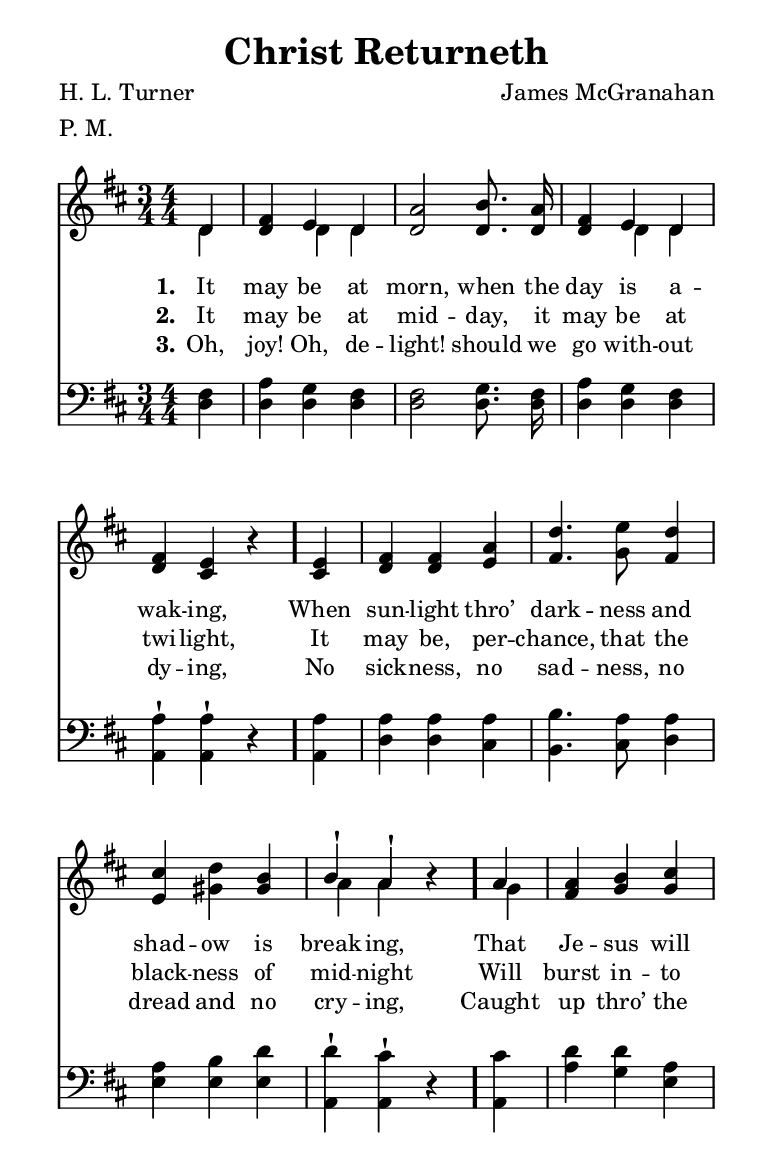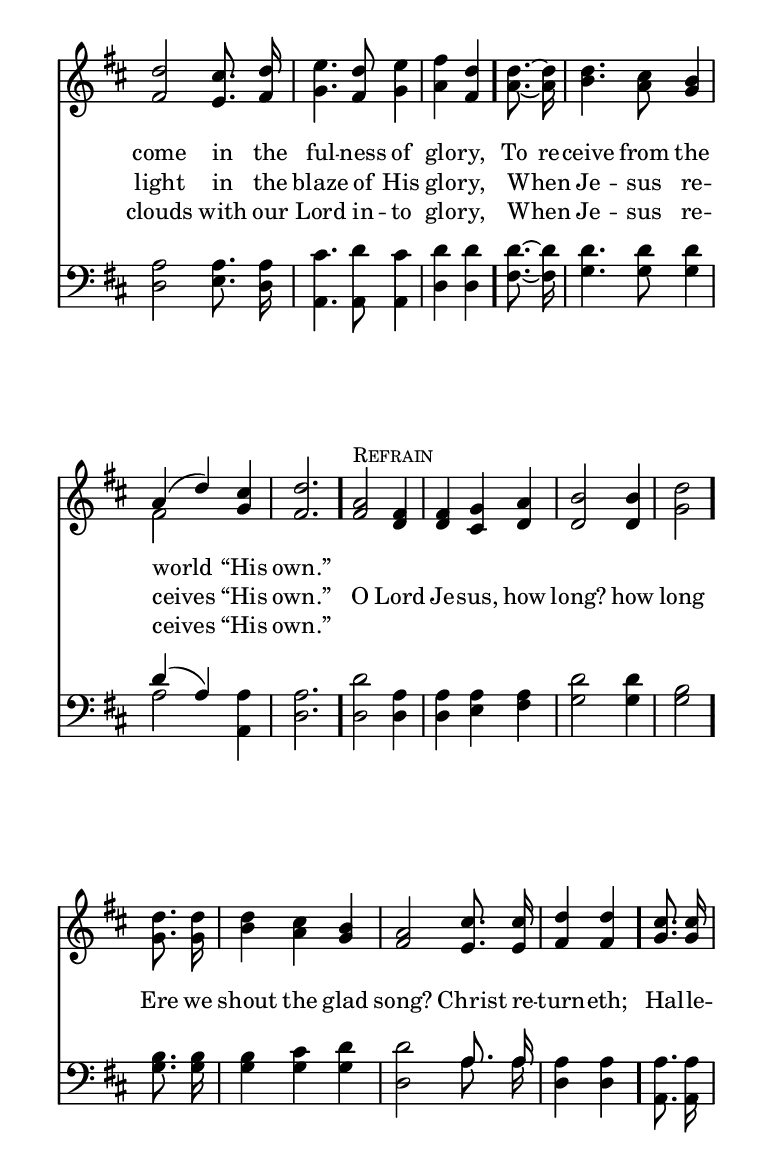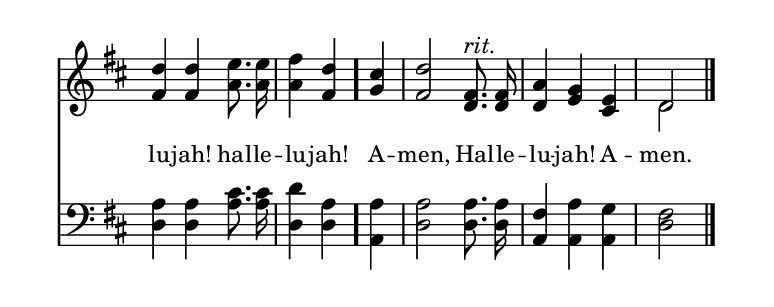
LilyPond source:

\include "common/global.ily"
\paper {
  \include "common/paper.ily"
  system-count = #(cond (is-eogsized 5) (#t #f))
}

% dual-time is from http://lilypond.1069038.n5.nabble.com/multiple-timesignatures-tp25914p25915.html
#(define ((dual-time one two denom) grob)
  (grob-interpret-markup grob
    (markup #:override '(baseline-skip . 0) #:number
      (#:line ( (#:column (one denom)) (#:column (two denom)) ) )
    )
  )
)

dualTime = #(define-music-function (parser location num1 num2 denom) (string? string? string?) #{
    \once\override Staff.TimeSignature.stencil = #(dual-time num1 num2 denom)
    \once\revert TimeSignature #'break-visibility
#})

\header{
  hymnnumber = "212"
  title = "Christ Returneth"
  tunename = ""
  meter = "P. M."
  poet = "H. L. Turner"
  composer = "James McGranahan"
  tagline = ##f
}

global = {
  \include "common/overrides.ily"
  \override Staff.TimeSignature.style = #'numbered
  \time 3/4 % original specifies 4/4 here too -- we specify it inline
  \override Score.MetronomeMark.transparent = ##t % hide all fermata changes too
  \tempo 4=120
  \key d \major
  \partial 4
  \autoBeamOff
}

patternA = { c4 | c c c | c'2 c8. c16 | c4 c c | \time 4/4 c c c4 }
patternB = { c4 | \time 3/4 c c c | c4. c8 c4 | c4 c c | \time 4/4 c c c4 }
patternC = { c4 | \time 3/4 c c c | c2 c8. c16 | c4. c8 c4 | c4 c }
patternD = { c8. ~ c16 | c4. c8 c4 | c4( c) c | c2. | }
patternE = { c2  c4 | c c c | c2 c4 | c2 }
patternF = { c8. c16 | c4 c c | c2 c8. c16 | c4 c }
patternG = { c8. c16 | c4 c c8. c16 | c4 c }
patternH = { c4 | c2 c,8. c16 | c4 c c | c2 }
patternI = { c8. ~ c16 | c4. c8 c4 | c2 c4 | c2. | }

notesSoprano = {
\global
\relative c' {

  d4 | fis e d | a'2 b8. a16 | fis4 e d | \time 4/4 fis e r4
  e4 | \time 3/4 fis fis a | d4. e8 d4 | cis4 d b | \time 4/4 b-! a-! r4
  a4 | \time 3/4 a b cis | d2 cis8. d16 | e4. d8 e4 | fis4 d
  d8. ~ d16 | d4. cis8 b4 | a4( d) cis | d2. |

  \eogbreak
  << s^\markup { \small \caps "Refrain" }
  { a2  fis4 | fis g a | b2 b4 | d2 } >>
  d8. d16 | d4 cis b | a2 cis8. cis16 | d4 d
  cis8. cis16 | d4 d e8. e16 | fis4 d
  cis4 | d2 fis,8.^\markup{\italic rit.} fis16 | a4 g e | d2

  \bar "|."

}
}

notesAlto = {
\global
\relative e' {

  \changePitch \patternA { d | d d d | d d d | d d d | d cis r }
  \changePitch \patternB { cis | d d e | fis g fis | e gis gis | a a r }
  \changePitch \patternC { g | fis g g | fis e fis | g fis g | a fis }
  \changePitch \patternI { a a | b a g | fis g | fis }

  \changePitch \patternE { fis d | d cis d | d d | g }
  \changePitch \patternF { g g | b a g | fis e e | fis fis }
  \changePitch \patternG { g g | fis fis a a | a fis }
  \changePitch \patternH { g | fis d d | d e cis | d }

}
}

notesTenor = {
\global
\relative a {

  \changePitch \patternA { fis | a g fis | fis g fis | a g fis | a-! a-! r }
  \changePitch \patternB { a | a a a | b a a | a b d | d-! cis-! r }
  \changePitch \patternC { cis | d d a | a a a | cis d cis | d d }
  \changePitch \patternD { d d | d d d | d( a) a | a }

  \changePitch \patternE { d a | a a a | d d | b }
  \changePitch \patternF { b b | b cis d | d a a | a a }
  \changePitch \patternG { a a | a a cis cis | d a }
  \changePitch \patternH { a | a a a | fis a g | fis }

}
}

notesBass = {
\global
\relative f {

  \changePitch \patternA { d | d d d | d d d | d d d | a a r }
  \changePitch \patternB { a | d d cis | b cis d | e e e | a, a r }
  \changePitch \patternC { a | a' g e | d e d | a a a | d d }
  \changePitch \patternI { fis fis | g g g | a a, | d }

  \changePitch \patternE { d d | d e fis | g g | g }
  \changePitch \patternF { g g | g g g | d a' a | d, d }
  \changePitch \patternG { a a | d d a' a | d, d }
  \changePitch \patternH { a | d d d | a a a | d }

}
}

Refrain = \lyricmode {

O Lord Je -- sus, how long? how long \bar "."
Ere we shout the glad song? Christ re -- turn -- eth; \bar "."
Hal -- le -- lu -- jah! hal -- le -- lu -- jah! \bar "."
A -- men, Hal -- le -- lu -- jah! A -- men. \bar "."

}

wordsA = \lyricmode {
\set stanza = "1."

It may be at morn, when the day is a -- wak -- ing, \bar "."
When sun -- light thro’ dark -- ness and shad -- ow is break -- ing, \bar "."
That Je -- sus will come in the ful -- ness of glo -- ry, \bar "."
{ \mon } To re -- { \moff } ceive from the world “His own.” \bar "."

}

wordsB = \lyricmode {
\set stanza = "2."

It may be at mid -- day, it may be at twi -- light,
It may be, per -- chance, that the black -- ness of mid -- night
Will burst in -- to light in the blaze of His glo -- ry,
When Je -- sus re -- ceives “His own.”

\Refrain

}

wordsC = \lyricmode {
\set stanza = "3."

Oh, joy! Oh, de -- light! should we go with -- out dy -- ing,
No sick -- ness, no sad -- ness, no dread and no cry -- ing,
Caught up thro’ the clouds with our Lord in -- to glo -- ry,
When Je -- sus re -- ceives “His own.”

}

\score {
  \context ChoirStaff <<
    \context Staff = upper <<
      \set Staff.autoBeaming = ##f
      \set ChoirStaff.systemStartDelimiter = #'SystemStartBar
      \set ChoirStaff.printPartCombineTexts = ##f
      \dualTime "3" "4" "4"
      \partcombine #'(2 . 11) \notesSoprano \notesAlto
      \context NullVoice = sopranos { \voiceOne << \notesSoprano >> }
      \context NullVoice = altos { \voiceTwo << \notesAlto >> }
      \context Lyrics = one   \lyricsto sopranos \wordsA
      \context Lyrics = two   \lyricsto sopranos \wordsB
      \context Lyrics = three \lyricsto sopranos \wordsC
    >>
    \context Staff = men <<
      \set Staff.autoBeaming = ##f
      \clef bass
      \set ChoirStaff.printPartCombineTexts = ##f
      \dualTime "3" "4" "4"
      \partcombine #'(2 . 11) \notesTenor \notesBass
      \context NullVoice = tenors { \voiceOne << \notesTenor >> }
      \context NullVoice = basses { \voiceTwo << \notesBass >> }
    >>
  >>
  \layout {
    \include "common/layout.ily"
      \context {
        \Staff
        \override TimeSignature.break-visibility = #all-invisible
    }
  }
  \midi{
    \include "common/midi.ily"
  }
}

\version "2.19.49"  % necessary for upgrading to future LilyPond versions.

% vi:set et ts=2 sw=2 ai nocindent syntax=lilypond:
